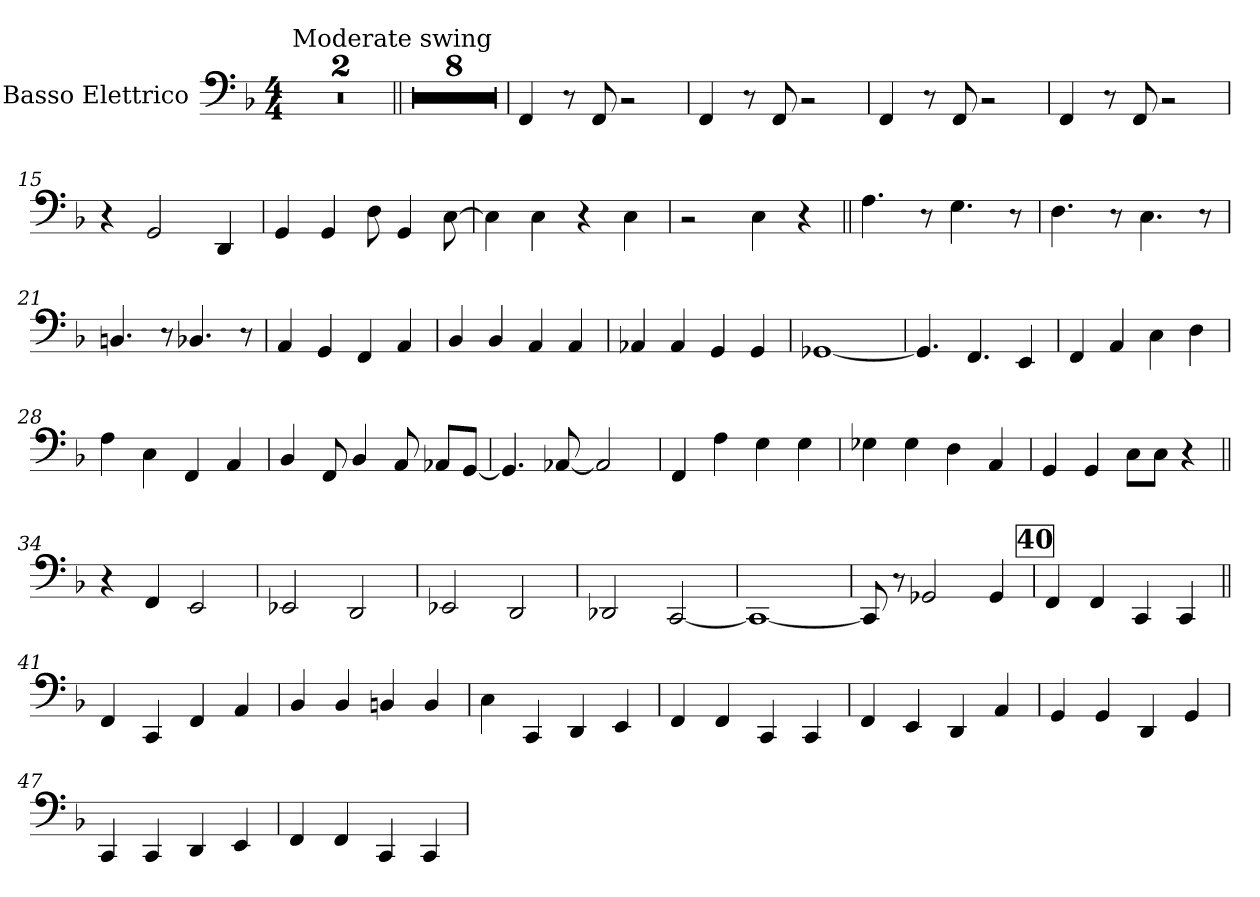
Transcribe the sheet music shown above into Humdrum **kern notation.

**kern
*part1
*staff1
*I"Basso Elettrico
*stria4
*
*k[b-]
*F:
*M4/4
*MM150
=1
!LO:TX:a:t=Moderate swing
1r
=2
1r
=3||
1r
=4
1r
=5
1r
=6
1r
!LO:TX:a:t=8
=7
1r
=8
1r
=9
1r
=10
1r
=11
4FF
8r
8FF
2r
=12
4FF
8r
8FF
2r
=13
4FF
8r
8FF
2r
=14
4FF
8r
8FF
2r
=15
4r
2GG
4DD
=16
4GG
4GG
8D
4GG
[8C
=17
4C]
4C
4r
4C
=18
2r
4C
4r
=19||
4.F
8r
4.E
8r
=20
4.D
8r
4.C
8r
=21
4.BBn
8r
4.BB-X
8r
=22
4AA
4GG
4FF
4AA
=23
4BB-
4BB-
4AA
4AA
=24
4AA-X
4AA-
4GG
4GG
=25
[1GG-X
=26
4.GG-]
4.FF
4EE
=27
4FF
4AA
4C
4D
=28
4F
4C
4FF
4AA
=29
4BB-
8FF
4BB-
8AA
8AA-XL
[8GGJ
=30
4.GG]
[8AA-X
2AA-]
=31
4FF
4F
4E
4E
=32
4E-X
4E-
4D
4AA
=33
4GG
4GG
8CL
8CJ
4r
=34||
4r
4FF
2EE
=35
2EE-X
2DD
=36
2EE-X
2DD
=37
2DD-X
[2CC
=38
1CC_
=39
8CC]
8r
2GG-X
4GG-
!!LO:REH:place=s1:t=40
=40
4FF
4FF
4CC
4CC
=41||
4FF
4CC
4FF
4AA
=42
4BB-
4BB-
4BBn
4BB
=43
4C
4CC
4DD
4EE
=44
4FF
4FF
4CC
4CC
=45
4FF
4EE
4DD
4AA
=46
4GG
4GG
4DD
4GG
=47
4CC
4CC
4DD
4EE
=48
4FF
4FF
4CC
4CC
=
*-
